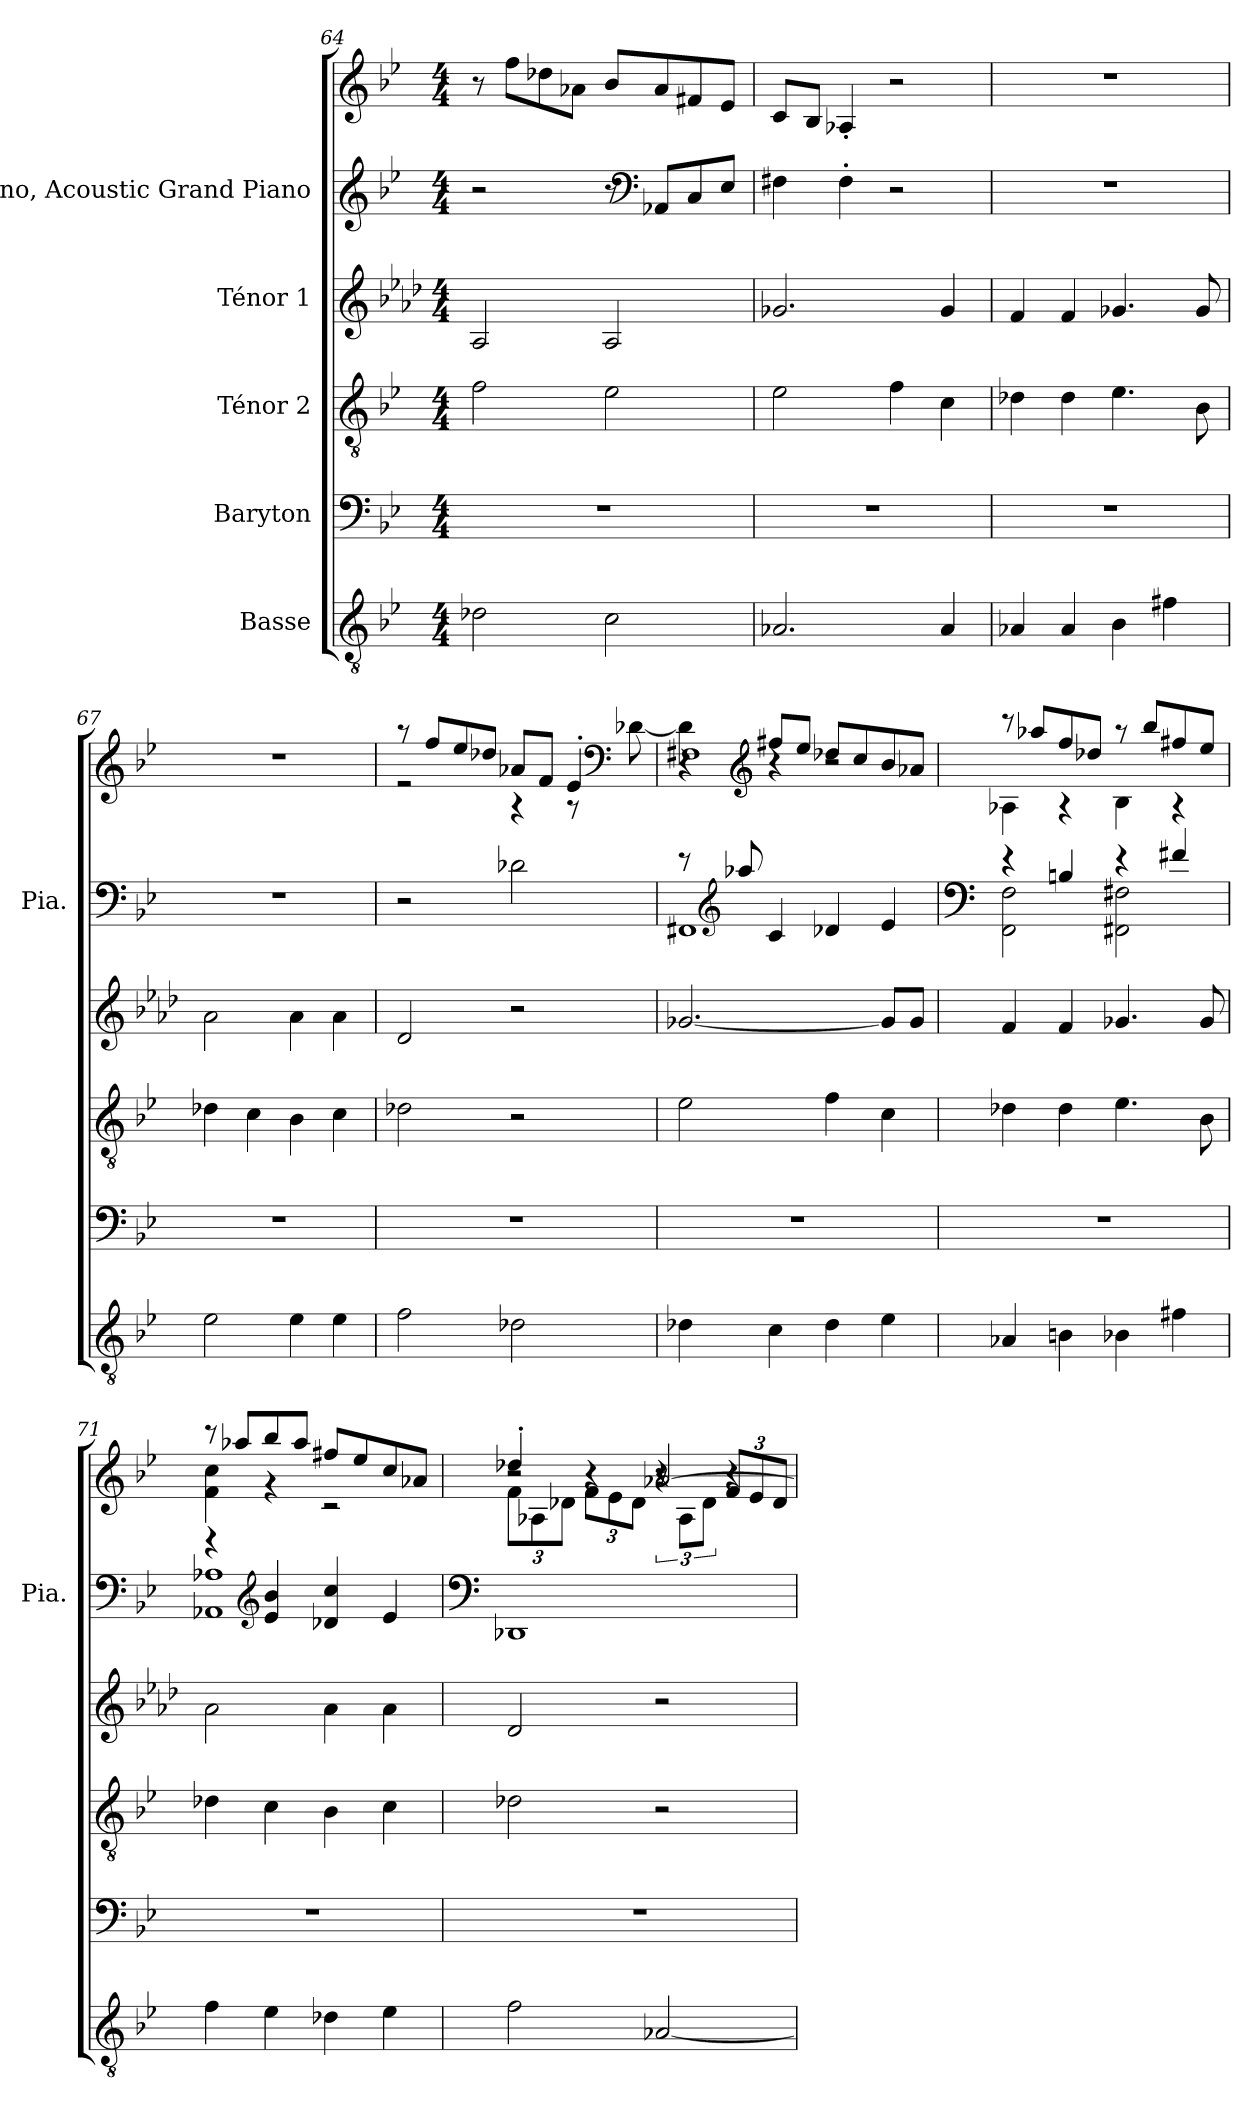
**kern	**kern	**kern	**kern	**kern	**kern
*part5	*part4	*part3	*part2	*part1	*part1
*staff6	*staff5	*staff4	*staff3	*staff2	*staff1
*I"Basse	*I"Baryton	*I"Ténor 2	*I"Ténor 1	*I"Piano, Acoustic Grand Piano	*
*	*	*	*	*I'Pia.	*
*clefGv2	*clefF4	*clefGv2	*clefG2	*clefG2	*clefG2
*	*	*	*ITrd8c14	*	*
*k[b-e-]	*k[b-e-]	*k[b-e-]	*k[b-e-a-d-]	*k[b-e-]	*k[b-e-]
*M4/4	*M4/4	*M4/4	*M4/4	*M4/4	*M4/4
=64	=64	=64	=64	=64	=64
2d-X\	1r	2f\	2AA-/	2r	8r
.	.	.	.	.	8ff\L
.	.	.	.	.	8dd-X\
.	.	.	.	.	8a-X\J
2c\	.	2e-\	2AA-/	8r	8b-/L
*	*	*	*	*clefF4	*
.	.	.	.	8AA-X/L	8a-/
.	.	.	.	8C/	8f#X/
.	.	.	.	8E-/J	8e-/J
!!LO:PB:g=z
=65	=65	=65	=65	=65	=65
2.A-X/	1r	2e-\	2.G-X/	4F#X\	8c/L
.	.	.	.	.	8B-/J
.	.	.	.	4F#'\	4A-X'/
.	.	4f\	.	2r	2r
4A-/	.	4c\	4G-/	.	.
=66	=66	=66	=66	=66	=66
4A-X/	1r	4d-X\	4F/	1r	1r
4A-/	.	4d-\	4F/	.	.
4B-\	.	4.e-\	4.G-X/	.	.
4f#X\	.	.	.	.	.
.	.	8B-\	8G-/	.	.
=67	=67	=67	=67	=67	=67
2e-\	1r	4d-X\	2A-\	1r	1r
.	.	4c\	.	.	.
4e-\	.	4B-\	4A-\	.	.
4e-\	.	4c\	4A-\	.	.
=68	=68	=68	=68	=68	=68
*	*	*	*	*	*^
2f\	1r	2d-X\	2D-/	2r	8r	2r
.	.	.	.	.	8ff/L	.
.	.	.	.	.	8ee-/	.
.	.	.	.	.	8dd-X/J	.
2d-X\	.	2r	2r	2d-X\	8a-X/L	4r
.	.	.	.	.	8f/J	.
.	.	.	.	.	4e-'/	8r
*	*	*	*	*	*clefF4	*
.	.	.	.	.	.	[8d-X\
!!LO:LB:g=z
=69	=69	=69	=69	=69	=69	=69
*	*	*	*	*^	*	*^
4d-X\	1r	2e-\	[2.G-X/	8r	1FF#X	4r	4d-\]	1F#X
*	*	*	*	*clefG2	*	*	*	*
.	.	.	.	8aa-X/	.	.	.	.
*	*	*	*	*	*	*clefG2	*	*
4c\	.	.	.	4c/	.	8ff#X/L	4r	.
.	.	.	.	.	.	8ee-/J	.	.
4d-\	.	4f\	.	4d-X/	.	8dd-X/L	2r	.
.	.	.	.	.	.	8cc/	.	.
4e-\	.	4c\	8G-/L]	4e-/	.	8b-/	.	.
.	.	.	8G-/J	.	.	8a-X/J	.	.
*	*	*	*	*	*	*v	*v	*v
=70	=70	=70	=70	=70	=70	=70
*	*	*	*	*clefF4	*	*
*	*	*	*	*	*	*^
4A-X/	1r	4d-X\	4F/	4r	2FF\ 2F\	8r	4A-X\
.	.	.	.	.	.	8aa-X/L	.
4Bn\	.	4d-\	4F/	4Bn/	.	8ff/	4r
.	.	.	.	.	.	8dd-X/J	.
4B-X\	.	4.e-\	4.G-X/	4r	2FF#X\ 2F#X\	8r	4B-\
.	.	.	.	.	.	8bb-/L	.
4f#X\	.	.	.	4f#X/	.	8ff#X/	4r
.	.	8B-\	8G-/	.	.	8ee-/J	.
!!LO:PB:g=z	!!
=71	=71	=71	=71	=71	=71	=71	=71
4f\	1r	4d-X\	2A-\	4r	1AA-X 1A-X	8r	4f\ 4cc\
.	.	.	.	.	.	8aa-X/L	.
*	*	*	*	*clefG2	*	*	*
4e-\	.	4c\	.	4e-/ 4b-/	.	8bb-/	4r
.	.	.	.	.	.	8aa-/J	.
4d-X\	.	4B-\	4A-\	4d-X/ 4cc/	.	8ff#X/L	2r
.	.	.	.	.	.	8ee-/	.
4e-\	.	4c\	4A-\	4e-/	.	8cc/	.
.	.	.	.	.	.	8a-X/J	.
*	*	*	*	*v	*v	*	*
*	*	*	*	*	*v	*v
=72	=72	=72	=72	=72	=72
*	*	*	*	*clefF4	*
*	*	*	*	*	*^
*	*	*	*	*	*	*Xbrackettup
*	*	*	*	*	*	*^
2f\	1r	2d-X\	2D-/	1DD-X	2r	12f\L	4dd-X'/
.	.	.	.	.	.	12A-X\	.
.	.	.	.	.	.	12d-X\J	.
.	.	.	.	.	.	12f\L	4r
.	.	.	.	.	.	12e-\	.
.	.	.	.	.	.	12d-\J	.
*	*	*	*	*	*	*brackettup	*
[2A-X/	.	2r	2r	.	[2a-X/	12r	4r
.	.	.	.	.	.	12A-\L	.
.	.	.	.	.	.	12d-\J	.
*	*	*	*	*	*	*	*Xbrackettup
.	.	.	.	.	.	4r	12f/L
.	.	.	.	.	.	.	12e-/
.	.	.	.	.	.	.	12d-/J
*	*	*	*	*	*v	*v	*v
=	=	=	=	=	=
*-	*-	*-	*-	*-	*-
